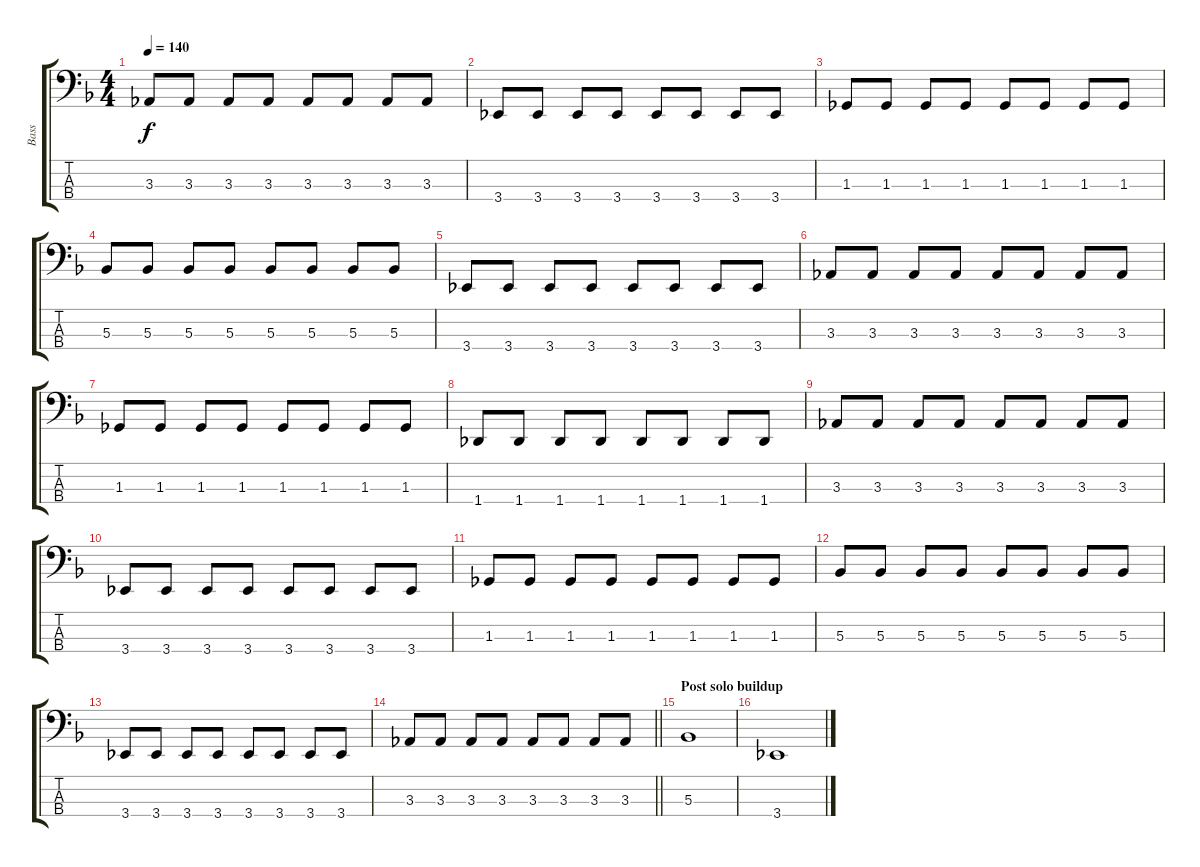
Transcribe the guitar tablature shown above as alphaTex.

\track ("Bass" "Bass") {instrument electricbasspick}
\staff {score tabs}
\tuning (Eb2 Bb1 F1 C1) {hide}
\ts (4 4)
\tempo 140
\clef f4
\ks dminor
3.3.8{dy f} 3.3.8 3.3.8 3.3.8 3.3.8 3.3.8 3.3.8 3.3.8 |
3.4.8 3.4.8 3.4.8 3.4.8 3.4.8 3.4.8 3.4.8 3.4.8 |
1.3.8 1.3.8 1.3.8 1.3.8 1.3.8 1.3.8 1.3.8 1.3.8 |
5.3.8 5.3.8 5.3.8 5.3.8 5.3.8 5.3.8 5.3.8 5.3.8 |
3.4.8 3.4.8 3.4.8 3.4.8 3.4.8 3.4.8 3.4.8 3.4.8 |
3.3.8 3.3.8 3.3.8 3.3.8 3.3.8 3.3.8 3.3.8 3.3.8 |
1.3.8 1.3.8 1.3.8 1.3.8 1.3.8 1.3.8 1.3.8 1.3.8 |
1.4.8 1.4.8 1.4.8 1.4.8 1.4.8 1.4.8 1.4.8 1.4.8 |
3.3.8 3.3.8 3.3.8 3.3.8 3.3.8 3.3.8 3.3.8 3.3.8 |
3.4.8 3.4.8 3.4.8 3.4.8 3.4.8 3.4.8 3.4.8 3.4.8 |
1.3.8 1.3.8 1.3.8 1.3.8 1.3.8 1.3.8 1.3.8 1.3.8 |
5.3.8 5.3.8 5.3.8 5.3.8 5.3.8 5.3.8 5.3.8 5.3.8 |
3.4.8 3.4.8 3.4.8 3.4.8 3.4.8 3.4.8 3.4.8 3.4.8 |
\barLineRight lightlight
3.3.8 3.3.8 3.3.8 3.3.8 3.3.8 3.3.8 3.3.8 3.3.8 |
\section ("" "Post solo buildup")
5.3.1 |
3.4.1
